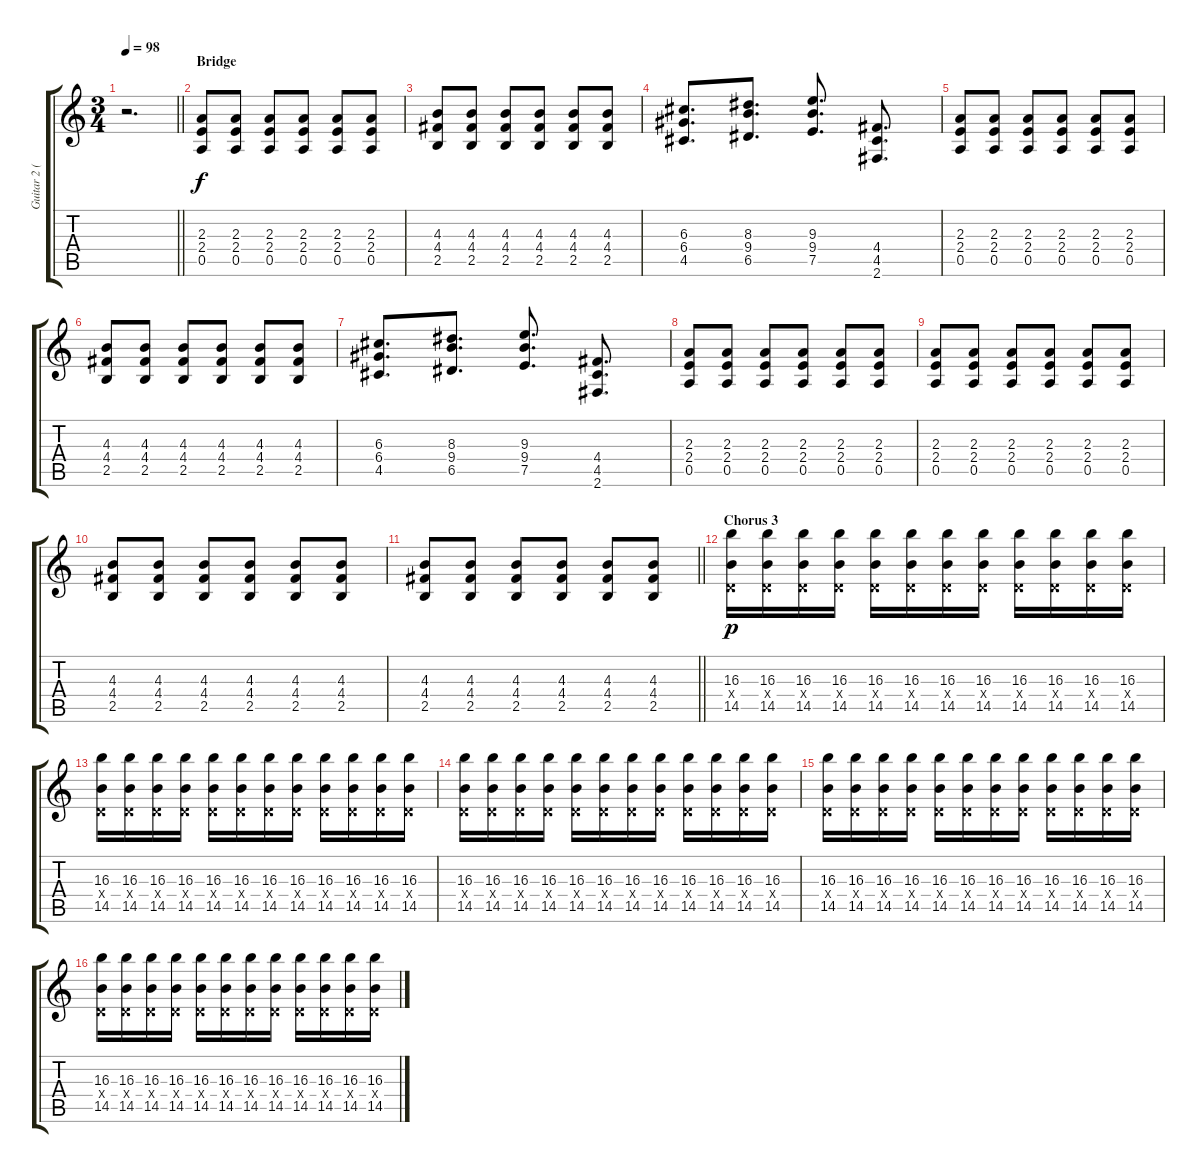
\track ("Guitar 2 (Rythm)" "Guitar 2 (") {instrument overdrivenguitar}
\staff {score tabs}
\tuning (E4 B3 G3 D3 A2 E2) {hide}
\ts (3 4)
\tempo 98
\clef g2
\barLineRight lightlight
\ks c
r.2{d dy f} |
\section ("" "Bridge ")
(2.3 2.4 0.5).8 (2.3 2.4 0.5).8 (2.3 2.4 0.5).8 (2.3 2.4 0.5).8 (2.3 2.4 0.5).8 (2.3 2.4 0.5).8 |
(4.3 4.4 2.5).8 (4.3 4.4 2.5).8 (4.3 4.4 2.5).8 (4.3 4.4 2.5).8 (4.3 4.4 2.5).8 (4.3 4.4 2.5).8 |
(6.3 6.4 4.5).8{d} (8.3 9.4 6.5).8{d} (9.3 9.4 7.5).8{d} (4.4 4.5 2.6).8{d} |
(2.3 2.4 0.5).8 (2.3 2.4 0.5).8 (2.3 2.4 0.5).8 (2.3 2.4 0.5).8 (2.3 2.4 0.5).8 (2.3 2.4 0.5).8 |
(4.3 4.4 2.5).8 (4.3 4.4 2.5).8 (4.3 4.4 2.5).8 (4.3 4.4 2.5).8 (4.3 4.4 2.5).8 (4.3 4.4 2.5).8 |
(6.3 6.4 4.5).8{d} (8.3 9.4 6.5).8{d} (9.3 9.4 7.5).8{d} (4.4 4.5 2.6).8{d} |
(2.3 2.4 0.5).8 (2.3 2.4 0.5).8 (2.3 2.4 0.5).8 (2.3 2.4 0.5).8 (2.3 2.4 0.5).8 (2.3 2.4 0.5).8 |
(2.3 2.4 0.5).8 (2.3 2.4 0.5).8 (2.3 2.4 0.5).8 (2.3 2.4 0.5).8 (2.3 2.4 0.5).8 (2.3 2.4 0.5).8 |
(4.3 4.4 2.5).8 (4.3 4.4 2.5).8 (4.3 4.4 2.5).8 (4.3 4.4 2.5).8 (4.3 4.4 2.5).8 (4.3 4.4 2.5).8 |
\barLineRight lightlight
(4.3 4.4 2.5).8 (4.3 4.4 2.5).8 (4.3 4.4 2.5).8 (4.3 4.4 2.5).8 (4.3 4.4 2.5).8 (4.3 4.4 2.5).8 |
\section ("" "Chorus 3")
(16.3 0.4{x} 14.5).16{dy p instrument electricguitarclean} (16.3 0.4{x} 14.5).16 (16.3 0.4{x} 14.5).16 (16.3 0.4{x} 14.5).16 (16.3 0.4{x} 14.5).16 (16.3 0.4{x} 14.5).16 (16.3 0.4{x} 14.5).16 (16.3 0.4{x} 14.5).16 (16.3 0.4{x} 14.5).16 (16.3 0.4{x} 14.5).16 (16.3 0.4{x} 14.5).16 (16.3 0.4{x} 14.5).16 |
(16.3 0.4{x} 14.5).16 (16.3 0.4{x} 14.5).16 (16.3 0.4{x} 14.5).16 (16.3 0.4{x} 14.5).16 (16.3 0.4{x} 14.5).16 (16.3 0.4{x} 14.5).16 (16.3 0.4{x} 14.5).16 (16.3 0.4{x} 14.5).16 (16.3 0.4{x} 14.5).16 (16.3 0.4{x} 14.5).16 (16.3 0.4{x} 14.5).16 (16.3 0.4{x} 14.5).16 |
(16.3 0.4{x} 14.5).16 (16.3 0.4{x} 14.5).16 (16.3 0.4{x} 14.5).16 (16.3 0.4{x} 14.5).16 (16.3 0.4{x} 14.5).16 (16.3 0.4{x} 14.5).16 (16.3 0.4{x} 14.5).16 (16.3 0.4{x} 14.5).16 (16.3 0.4{x} 14.5).16 (16.3 0.4{x} 14.5).16 (16.3 0.4{x} 14.5).16 (16.3 0.4{x} 14.5).16 |
(16.3 0.4{x} 14.5).16 (16.3 0.4{x} 14.5).16 (16.3 0.4{x} 14.5).16 (16.3 0.4{x} 14.5).16 (16.3 0.4{x} 14.5).16 (16.3 0.4{x} 14.5).16 (16.3 0.4{x} 14.5).16 (16.3 0.4{x} 14.5).16 (16.3 0.4{x} 14.5).16 (16.3 0.4{x} 14.5).16 (16.3 0.4{x} 14.5).16 (16.3 0.4{x} 14.5).16 |
(16.3 0.4{x} 14.5).16 (16.3 0.4{x} 14.5).16 (16.3 0.4{x} 14.5).16 (16.3 0.4{x} 14.5).16 (16.3 0.4{x} 14.5).16 (16.3 0.4{x} 14.5).16 (16.3 0.4{x} 14.5).16 (16.3 0.4{x} 14.5).16 (16.3 0.4{x} 14.5).16 (16.3 0.4{x} 14.5).16 (16.3 0.4{x} 14.5).16 (16.3 0.4{x} 14.5).16
